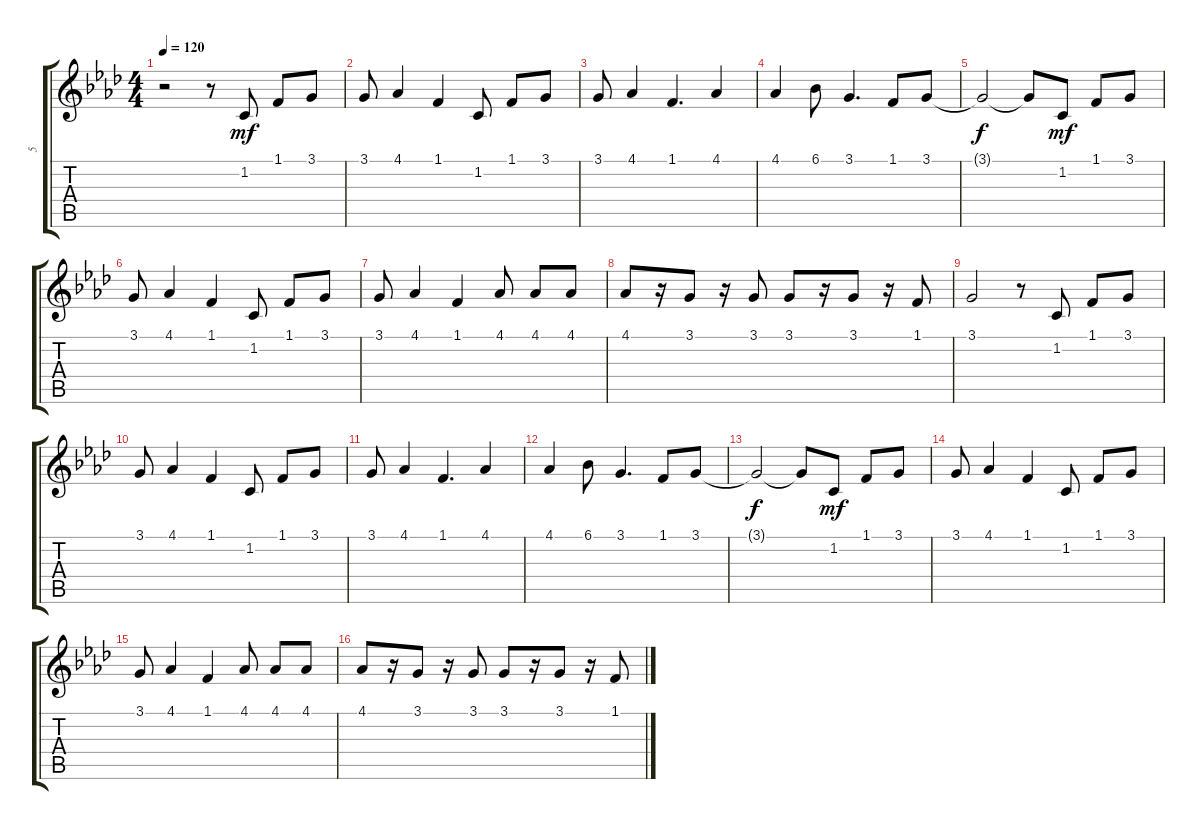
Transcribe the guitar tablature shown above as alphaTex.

\track ("5" "5") {instrument electricgrandpiano}
\staff {score tabs}
\tuning (E4 B3 G3 D3 A2 E2) {hide}
\ts (4 4)
\tempo 120
\clef g2
\ks fminor
r.2{dy mf} r.8 1.2.8 1.1.8 3.1.8 |
\ks ab
3.1.8 4.1.4 1.1.4 1.2.8 1.1.8 3.1.8 |
3.1.8 4.1.4 1.1.4{d} 4.1.4 |
4.1.4 6.1.8 3.1.4{d} 1.1.8 3.1.8 |
3.1{t}.2{dy f} 3.1{t}.8 1.2.8{dy mf} 1.1.8 3.1.8 |
3.1.8 4.1.4 1.1.4 1.2.8 1.1.8 3.1.8 |
3.1.8 4.1.4 1.1.4 4.1.8 4.1.8 4.1.8 |
4.1.8 r.16 3.1.8 r.16 3.1.8 3.1.8 r.16 3.1.8 r.16 1.1.8 |
3.1.2 r.8 1.2.8 1.1.8 3.1.8 |
\ks fminor
3.1.8 4.1.4 1.1.4 1.2.8 1.1.8 3.1.8 |
3.1.8 4.1.4 1.1.4{d} 4.1.4 |
4.1.4 6.1.8 3.1.4{d} 1.1.8 3.1.8 |
3.1{t}.2{dy f} 3.1{t}.8 1.2.8{dy mf} 1.1.8 3.1.8 |
3.1.8 4.1.4 1.1.4 1.2.8 1.1.8 3.1.8 |
3.1.8 4.1.4 1.1.4 4.1.8 4.1.8 4.1.8 |
4.1.8 r.16 3.1.8 r.16 3.1.8 3.1.8 r.16 3.1.8 r.16 1.1.8
